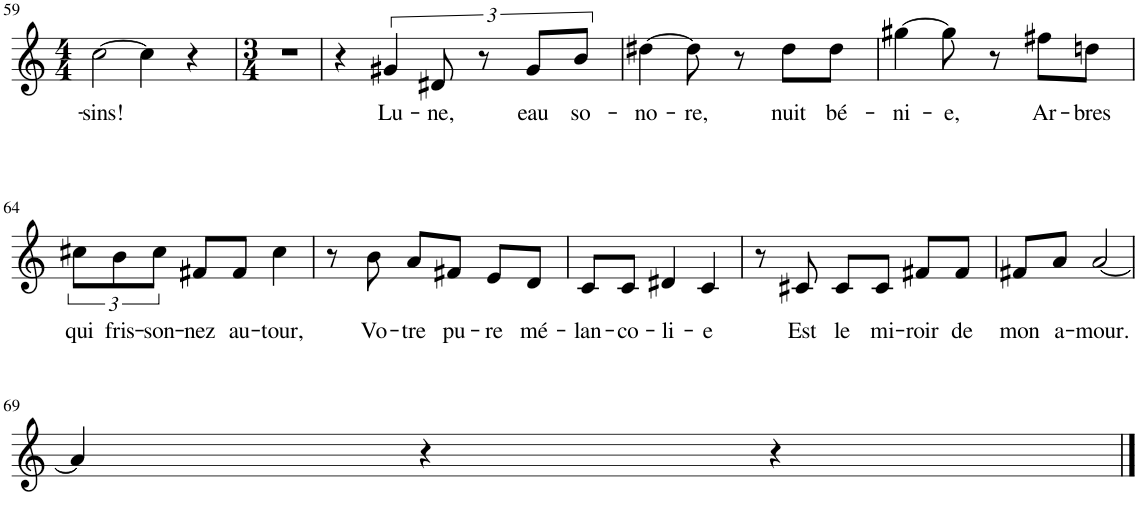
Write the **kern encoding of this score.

**kern	**text
*part1	*part1
*staff1	*staff1
*I"Piano	*
*I'Pno	*
!!LO:PB:g=z
*clefG2	*
*k[]	*
*M4/4	*
=59	=59
!	!LO:LY:b
[2cc\	-sins!
4cc\]	.
4r	.
=60	=60
*M3/4	*
2.r	.
=61	=61
4r	.
!	!LO:LY:b
6g#X/	Lu-
!	!LO:LY:b
12d#X/	-ne,
12r	.
!	!LO:LY:b
12g#/L	eau
!	!LO:LY:b
12b/J	so-
=62	=62
!	!LO:LY:b
[4dd#X\	-no-
!	!LO:LY:b
8dd#\]	-re,
8r	.
!	!LO:LY:b
8dd#\L	nuit
!	!LO:LY:b
8dd#\J	bé-
=63	=63
!	!LO:LY:b
[4gg#X\	-ni-
!	!LO:LY:b
8gg#\]	-e,
8r	.
!	!LO:LY:b
8ff#X\L	Ar-
!	!LO:LY:b
8ddn\J	-bres
!!LO:LB:g=z
=64	=64
!	!LO:LY:b
12cc#X\L	qui
!	!LO:LY:b
12b\	fris-
!	!LO:LY:b
12cc#\J	-son-
!	!LO:LY:b
8f#X/L	-nez
!	!LO:LY:b
8f#/J	au-
!	!LO:LY:b
4cc#\	-tour,
=65	=65
8r	.
!	!LO:LY:b
8b\	Vo-
!	!LO:LY:b
8a/L	-tre
!	!LO:LY:b
8f#X/J	pu-
!	!LO:LY:b
8e/L	-re
!	!LO:LY:b
8d/J	mé-
=66	=66
!	!LO:LY:b
8c/L	-lan-
!	!LO:LY:b
8c/J	-co-
!	!LO:LY:b
4d#X/	-li-
!	!LO:LY:b
4c/	-e
=67	=67
8r	.
!	!LO:LY:b
8c#X/	Est
!	!LO:LY:b
8c#/L	le
!	!LO:LY:b
8c#/J	mi-
!	!LO:LY:b
8f#X/L	-roir
!	!LO:LY:b
8f#/J	de
=68	=68
!	!LO:LY:b
8f#X/L	mon
!	!LO:LY:b
8a/J	a-
!	!LO:LY:b
[2a/	-mour.
!!LO:LB:g=z
=69	=69
4a/]	.
4r	.
4r	.
==	==
*-	*-
